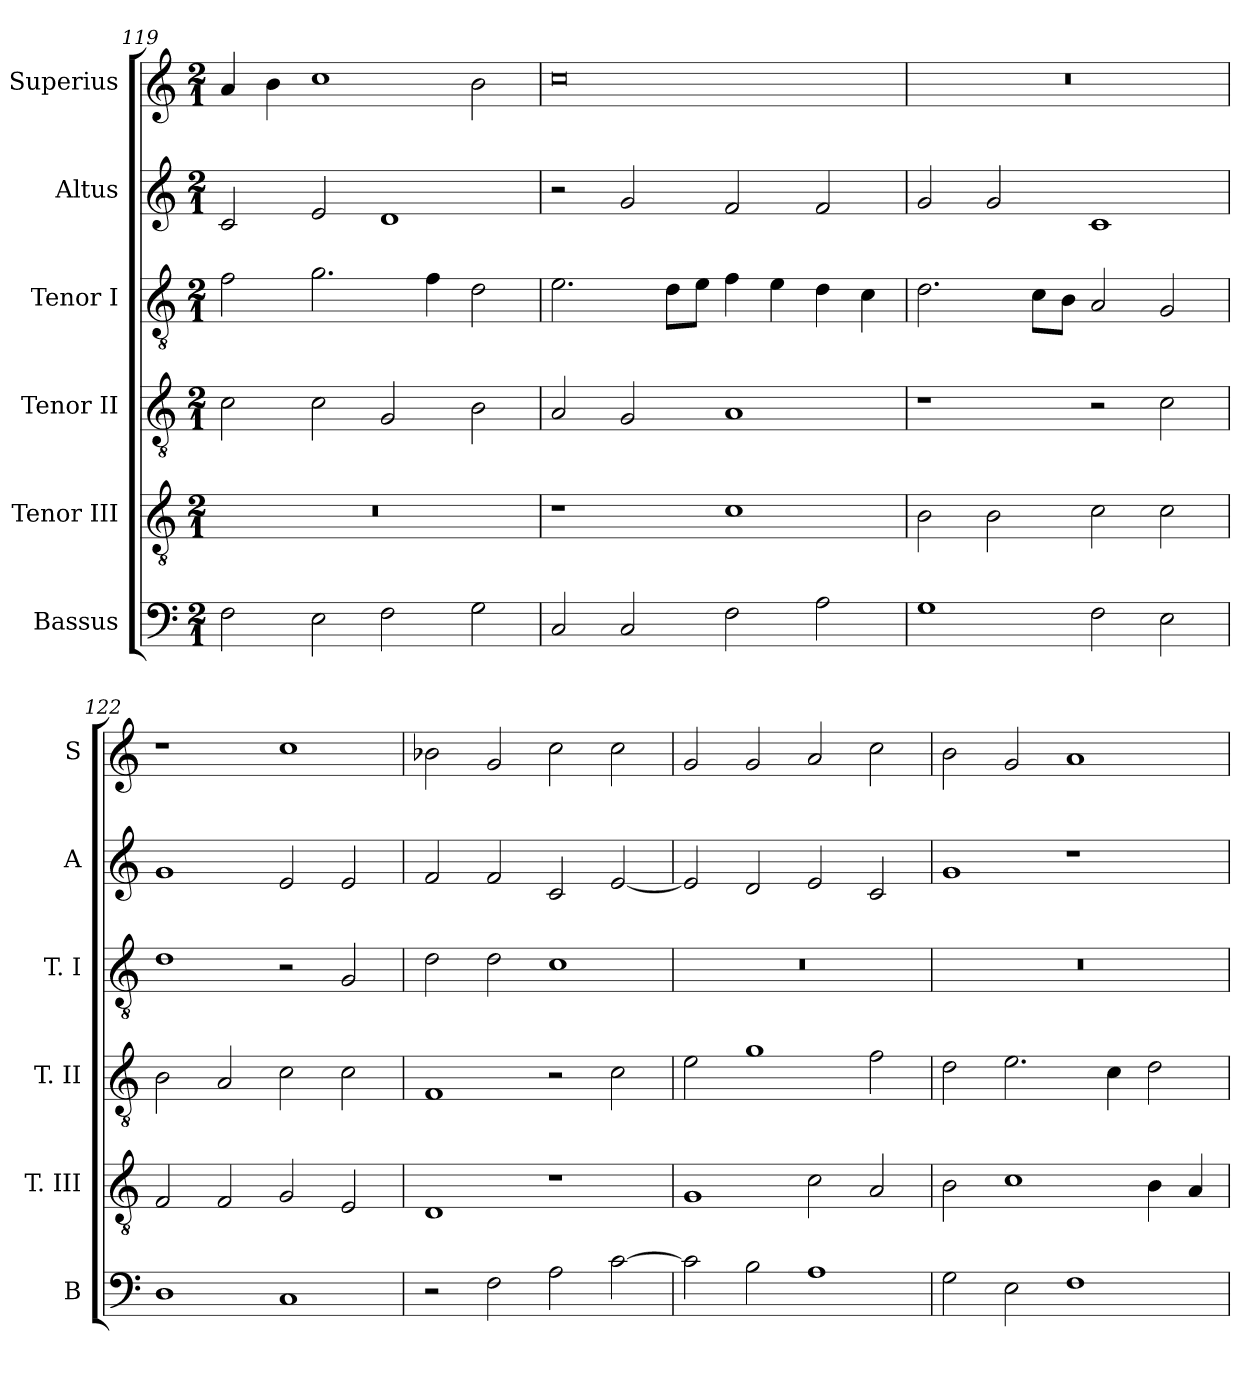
**kern	**kern	**kern	**kern	**kern	**kern
*part6	*part5	*part4	*part3	*part2	*part1
*staff6	*staff5	*staff4	*staff3	*staff2	*staff1
*I"Bassus	*I"Tenor III	*I"Tenor II	*I"Tenor I	*I"Altus	*I"Superius
*I'B	*I'T. III	*I'T. II	*I'T. I	*I'A	*I'S
*clefF4	*clefGv2	*clefGv2	*clefGv2	*clefG2	*clefG2
*k[]	*k[]	*k[]	*k[]	*k[]	*k[]
*C:	*C:	*C:	*C:	*C:	*C:
*M2/1	*M2/1	*M2/1	*M2/1	*M2/1	*M2/1
=119	=119	=119	=119	=119	=119
2F	0r	2c	2f	2c	4a
.	.	.	.	.	4b
2E	.	2c	2.g	2e	1cc
2F	.	2G	.	1d	.
.	.	.	4f	.	.
2G	.	2B	2d	.	2b
=120	=120	=120	=120	=120	=120
2C	1r	2A	2.e	2r	0cc
2C	.	2G	.	2g	.
.	.	.	8dL	.	.
.	.	.	8eJ	.	.
2F	1c	1A	4f	2f	.
.	.	.	4e	.	.
2A	.	.	4d	2f	.
.	.	.	4c	.	.
=121	=121	=121	=121	=121	=121
1G	2B	1r	2.d	2g	0r
.	2B	.	.	2g	.
.	.	.	8cL	.	.
.	.	.	8BJ	.	.
2F	2c	2r	2A	1c	.
2E	2c	2c	2G	.	.
=122	=122	=122	=122	=122	=122
1D	2F	2B	1d	1g	1r
.	2F	2A	.	.	.
1C	2G	2c	2r	2e	1cc
.	2E	2c	2G	2e	.
=123	=123	=123	=123	=123	=123
2r	1D	1F	2d	2f	2b-X
2F	.	.	2d	2f	2g
2A	1r	2r	1c	2c	2cc
[2c	.	2c	.	[2e	2cc
=124	=124	=124	=124	=124	=124
2c]	1G	2e	0r	2e]	2g
2B	.	1g	.	2d	2g
1A	2c	.	.	2e	2a
.	2A	2f	.	2c	2cc
=125	=125	=125	=125	=125	=125
2G	2B	2d	0r	1g	2b
2E	1c	2.e	.	.	2g
1F	.	.	.	1r	1a
.	.	4c	.	.	.
.	4B	2d	.	.	.
.	4A	.	.	.	.
=	=	=	=	=	=
*-	*-	*-	*-	*-	*-
